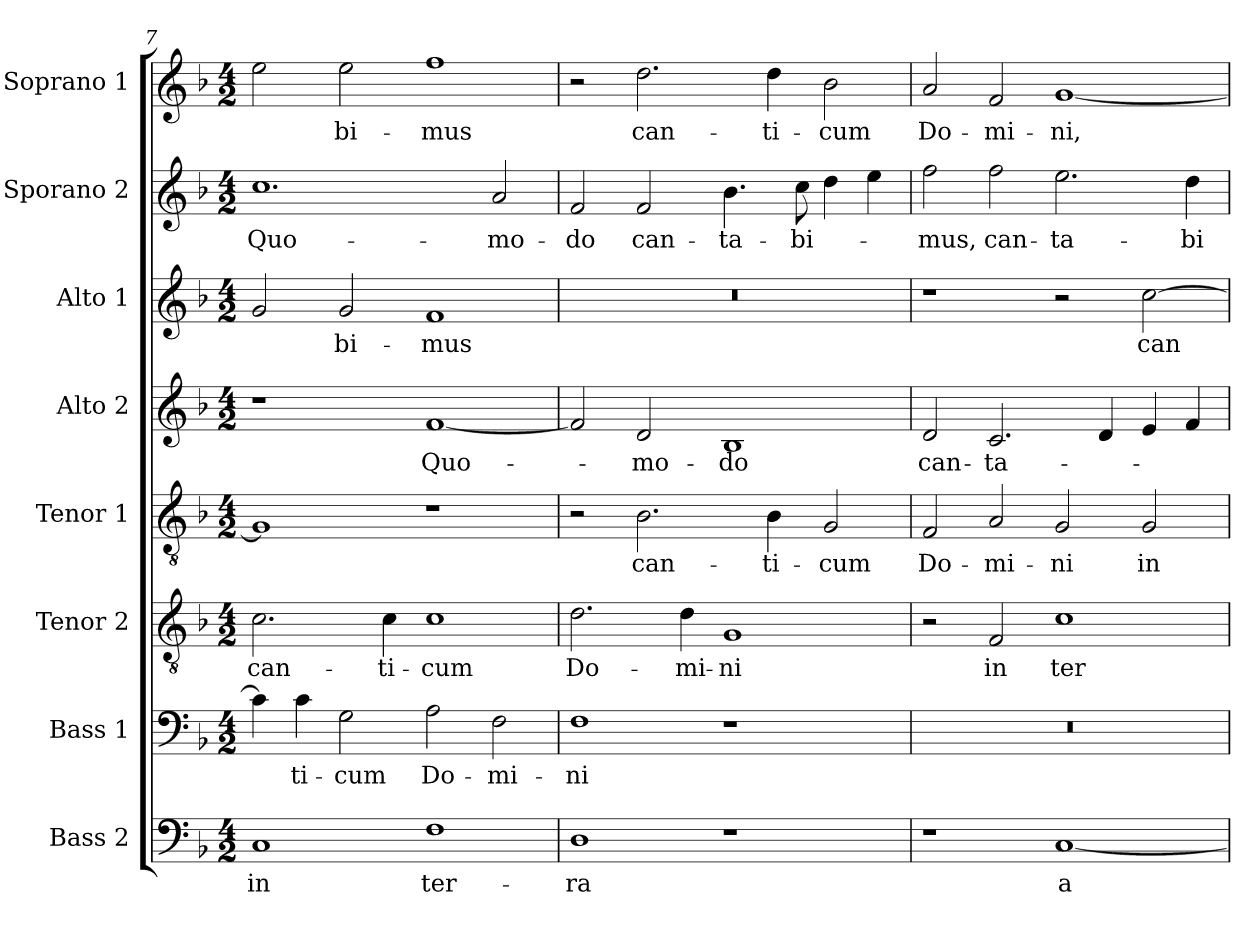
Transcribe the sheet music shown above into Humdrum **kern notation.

**kern	**text	**kern	**text	**kern	**text	**kern	**text	**kern	**text	**kern	**text	**kern	**text	**kern	**text
*part8	*part8	*part7	*part7	*part6	*part6	*part5	*part5	*part4	*part4	*part3	*part3	*part2	*part2	*part1	*part1
*staff8	*staff8	*staff7	*staff7	*staff6	*staff6	*staff5	*staff5	*staff4	*staff4	*staff3	*staff3	*staff2	*staff2	*staff1	*staff1
*I"Bass 2	*	*I"Bass 1	*	*I"Tenor 2	*	*I"Tenor 1	*	*I"Alto 2	*	*I"Alto 1	*	*I"Sporano 2	*	*I"Soprano 1	*
*I'B.	*	*I'B.	*	*I'T.	*	*I'T.	*	*I'A.	*	*I'A.	*	*I'S.	*	*I'S.	*
*clefF4	*	*clefF4	*	*clefGv2	*	*clefGv2	*	*clefG2	*	*clefG2	*	*clefG2	*	*clefG2	*
*	*	*	*	*ITrd7c12	*	*ITrd7c12	*	*	*	*	*	*	*	*	*
*k[b-]	*	*k[b-]	*	*k[b-]	*	*k[b-]	*	*k[b-]	*	*k[b-]	*	*k[b-]	*	*k[b-]	*
*F:	*	*F:	*	*F:	*	*F:	*	*F:	*	*F:	*	*F:	*	*F:	*
*M4/2	*	*M4/2	*	*M4/2	*	*M4/2	*	*M4/2	*	*M4/2	*	*M4/2	*	*M4/2	*
=7	=7	=7	=7	=7	=7	=7	=7	=7	=7	=7	=7	=7	=7	=7	=7
!	!LO:LY:b:color=#000000	!	!	!	!	!	!	!	!	!	!	!	!	!	!
!	!	!	!	!	!LO:LY:b:color=#000000	!	!	!	!	!	!	!	!	!	!
!	!	!	!	!	!	!	!	!	!	!	!	!	!LO:LY:b:color=#000000	!	!
1Ci	in	4ci\]	.	2.Ci\	can-	1GGi]	.	1r	.	2gi/	.	1.cci	Quo-	2eei\	.
!	!	!	!LO:LY:b:color=#000000	!	!	!	!	!	!	!	!	!	!	!	!
.	.	4ci\	-ti-	.	.	.	.	.	.	.	.	.	.	.	.
!	!	!	!LO:LY:b:color=#000000	!	!	!	!	!	!	!	!	!	!	!	!
!	!	!	!	!	!	!	!	!	!	!	!LO:LY:b:color=#000000	!	!	!	!
!	!	!	!	!	!	!	!	!	!	!	!	!	!	!	!LO:LY:b:color=#000000
.	.	2Gi\	-cum	.	.	.	.	.	.	2gi/	-bi-	.	.	2eei\	-bi-
!	!	!	!	!	!LO:LY:b:color=#000000	!	!	!	!	!	!	!	!	!	!
.	.	.	.	4Ci\	-ti-	.	.	.	.	.	.	.	.	.	.
!	!LO:LY:b:color=#000000	!	!	!	!	!	!	!	!	!	!	!	!	!	!
!	!	!	!LO:LY:b:color=#000000	!	!	!	!	!	!	!	!	!	!	!	!
!	!	!	!	!	!LO:LY:b:color=#000000	!	!	!	!	!	!	!	!	!	!
!	!	!	!	!	!	!	!	!	!LO:LY:b:color=#000000	!	!	!	!	!	!
!	!	!	!	!	!	!	!	!	!	!	!LO:LY:b:color=#000000	!	!	!	!
!	!	!	!	!	!	!	!	!	!	!	!	!	!	!	!LO:LY:b:color=#000000
1Fi	ter-	2Ai\	Do-	1Ci	-cum	1r	.	[<1fi	Quo-	1fi	-mus	.	.	1ffi	-mus
!	!	!	!LO:LY:b:color=#000000	!	!	!	!	!	!	!	!	!	!	!	!
!	!	!	!	!	!	!	!	!	!	!	!	!	!LO:LY:b:color=#000000	!	!
.	.	2Fi\	-mi-	.	.	.	.	.	.	.	.	2ai/	-mo-	.	.
=8	=8	=8	=8	=8	=8	=8	=8	=8	=8	=8	=8	=8	=8	=8	=8
!	!LO:LY:b:color=#000000	!	!	!	!	!	!	!	!	!	!	!	!	!	!
!	!	!	!LO:LY:b:color=#000000	!	!	!	!	!	!	!	!	!	!	!	!
!	!	!	!	!	!LO:LY:b:color=#000000	!	!	!	!	!LO:N:vis=1	!	!	!	!	!
!	!	!	!	!	!	!	!	!	!	!	!	!	!LO:LY:b:color=#000000	!	!
1Di	-ra	1Fi	-ni	2.Di\	Do-	2r	.	2fi/]	.	0r	.	2fi/	-do	2r	.
!	!	!	!	!	!	!	!LO:LY:b:color=#000000	!	!	!	!	!	!	!	!
!	!	!	!	!	!	!	!	!	!LO:LY:b:color=#000000	!	!	!	!	!	!
!	!	!	!	!	!	!	!	!	!	!	!	!	!LO:LY:b:color=#000000	!	!
!	!	!	!	!	!	!	!	!	!	!	!	!	!	!	!LO:LY:b:color=#000000
.	.	.	.	.	.	2.BB-i\	can-	2di/	-mo-	.	.	2fi/	can-	2.ddi\	can-
!	!	!	!	!	!LO:LY:b:color=#000000	!	!	!	!	!	!	!	!	!	!
.	.	.	.	4Di\	-mi-	.	.	.	.	.	.	.	.	.	.
!	!	!	!	!	!LO:LY:b:color=#000000	!	!	!	!	!	!	!	!	!	!
!	!	!	!	!	!	!	!	!	!LO:LY:b:color=#000000	!	!	!	!	!	!
!	!	!	!	!	!	!	!	!	!	!	!	!	!LO:LY:b:color=#000000	!	!
1r	.	1r	.	1GGi	-ni	.	.	1B-i	-do	.	.	4.b-i\	-ta-	.	.
!	!	!	!	!	!	!	!LO:LY:b:color=#000000	!	!	!	!	!	!	!	!
!	!	!	!	!	!	!	!	!	!	!	!	!	!	!	!LO:LY:b:color=#000000
.	.	.	.	.	.	4BB-i\	-ti-	.	.	.	.	.	.	4ddi\	-ti-
!	!	!	!	!	!	!	!	!	!	!	!	!	!LO:LY:b:color=#000000	!	!
.	.	.	.	.	.	.	.	.	.	.	.	8cci\	-bi-	.	.
!	!	!	!	!	!	!	!LO:LY:b:color=#000000	!	!	!	!	!	!	!	!
!	!	!	!	!	!	!	!	!	!	!	!	!	!	!	!LO:LY:b:color=#000000
.	.	.	.	.	.	2GGi/	-cum	.	.	.	.	4ddi\	.	2b-i\	-cum
.	.	.	.	.	.	.	.	.	.	.	.	4eei\	.	.	.
=9	=9	=9	=9	=9	=9	=9	=9	=9	=9	=9	=9	=9	=9	=9	=9
!	!	!LO:N:vis=1	!	!	!	!	!	!	!	!	!	!	!	!	!
!	!	!	!	!	!	!	!LO:LY:b:color=#000000	!	!	!	!	!	!	!	!
!	!	!	!	!	!	!	!	!	!LO:LY:b:color=#000000	!	!	!	!	!	!
!	!	!	!	!	!	!	!	!	!	!	!	!	!LO:LY:b:color=#000000	!	!
!	!	!	!	!	!	!	!	!	!	!	!	!	!	!	!LO:LY:b:color=#000000
1r	.	0r	.	2r	.	2FFi/	Do-	2di/	can-	1r	.	2ffi\	-mus,	2ai/	Do-
!	!	!	!	!	!LO:LY:b:color=#000000	!	!	!	!	!	!	!	!	!	!
!	!	!	!	!	!	!	!LO:LY:b:color=#000000	!	!	!	!	!	!	!	!
!	!	!	!	!	!	!	!	!	!LO:LY:b:color=#000000	!	!	!	!	!	!
!	!	!	!	!	!	!	!	!	!	!	!	!	!LO:LY:b:color=#000000	!	!
!	!	!	!	!	!	!	!	!	!	!	!	!	!	!	!LO:LY:b:color=#000000
.	.	.	.	2FFi/	in	2AAi/	-mi-	2.ci/	-ta-	.	.	2ffi\	can-	2fi/	-mi-
!	!LO:LY:b:color=#000000	!	!	!	!	!	!	!	!	!	!	!	!	!	!
!	!	!	!	!	!LO:LY:b:color=#000000	!	!	!	!	!	!	!	!	!	!
!	!	!	!	!	!	!	!LO:LY:b:color=#000000	!	!	!	!	!	!	!	!
!	!	!	!	!	!	!	!	!	!	!	!	!	!LO:LY:b:color=#000000	!	!
!	!	!	!	!	!	!	!	!	!	!	!	!	!	!	!LO:LY:b:color=#000000
[<1Ci	a-	.	.	1Ci	ter-	2GGi/	-ni	.	.	2r	.	2.eei\	-ta-	[<1gi	-ni,
.	.	.	.	.	.	.	.	4di/	.	.	.	.	.	.	.
!	!	!	!	!	!	!	!LO:LY:b:color=#000000	!	!	!	!	!	!	!	!
!	!	!	!	!	!	!	!	!	!	!	!LO:LY:b:color=#000000	!	!	!	!
.	.	.	.	.	.	2GGi/	in	4ei/	.	[>2cci\	can-	.	.	.	.
!	!	!	!	!	!	!	!	!	!	!	!	!	!LO:LY:b:color=#000000	!	!
.	.	.	.	.	.	.	.	4fi/	.	.	.	4ddi\	-bi-	.	.
=	=	=	=	=	=	=	=	=	=	=	=	=	=	=	=
*-	*-	*-	*-	*-	*-	*-	*-	*-	*-	*-	*-	*-	*-	*-	*-
